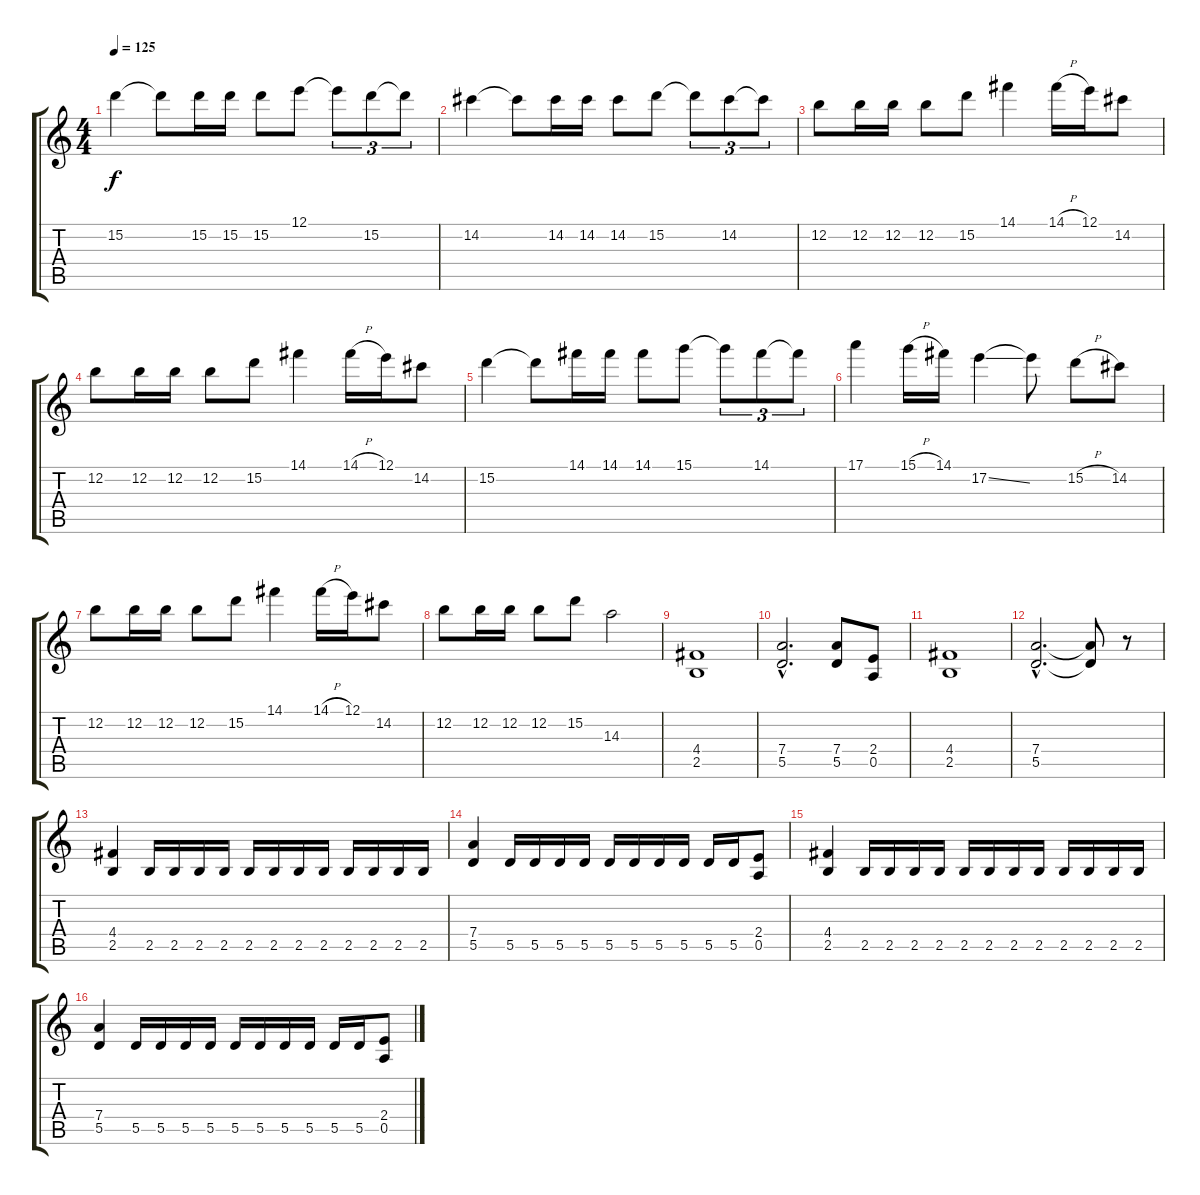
\track "" {instrument overdrivenguitar}
\staff {score tabs}
\tuning (E4 B3 G3 D3 A2 E2) {hide}
\ts (4 4)
\tempo 125
\clef g2
\ks c
15.2.4{dy f} 15.2{t}.8 15.2.16 15.2.16 15.2.8 12.1.8 12.1{t}.8{tu (3 2)} 15.2.8{tu (3 2)} 15.2{t}.8{tu (3 2)} |
14.2.4 14.2{t}.8 14.2.16 14.2.16 14.2.8 15.2.8 15.2{t}.8{tu (3 2)} 14.2.8{tu (3 2)} 14.2{t}.8{tu (3 2)} |
12.2.8 12.2.16 12.2.16 12.2.8 15.2.8 14.1.4 14.1{h}.16 12.1.16 14.2.8 |
12.2.8 12.2.16 12.2.16 12.2.8 15.2.8 14.1.4 14.1{h}.16 12.1.16 14.2.8 |
15.2.4 15.2{t}.8 14.1.16 14.1.16 14.1.8 15.1.8 15.1{t}.8{tu (3 2)} 14.1.8{tu (3 2)} 14.1{t}.8{tu (3 2)} |
17.1.4 15.1{h}.16 14.1.16 17.2{ss}.4 17.2{t}.8 15.2{h}.8 14.2.8 |
12.2.8 12.2.16 12.2.16 12.2.8 15.2.8 14.1.4 14.1{h}.16 12.1.16 14.2.8 |
12.2.8 12.2.16 12.2.16 12.2.8 15.2.8 14.3.2 |
(4.4 2.5).1 |
(7.4{hac} 5.5{hac}).2{d} (7.4 5.5).8 (2.4 0.5).8 |
(4.4 2.5).1 |
(7.4{hac} 5.5{hac}).2{d} (7.4{t} 5.5{t}).8 r.8 |
(4.4 2.5).4 2.5.16 2.5.16 2.5.16 2.5.16 2.5.16 2.5.16 2.5.16 2.5.16 2.5.16 2.5.16 2.5.16 2.5.16 |
(7.4 5.5).4 5.5.16 5.5.16 5.5.16 5.5.16 5.5.16 5.5.16 5.5.16 5.5.16 5.5.16 5.5.16 (2.4 0.5).8 |
(4.4 2.5).4 2.5.16 2.5.16 2.5.16 2.5.16 2.5.16 2.5.16 2.5.16 2.5.16 2.5.16 2.5.16 2.5.16 2.5.16 |
(7.4 5.5).4 5.5.16 5.5.16 5.5.16 5.5.16 5.5.16 5.5.16 5.5.16 5.5.16 5.5.16 5.5.16 (2.4 0.5).8
